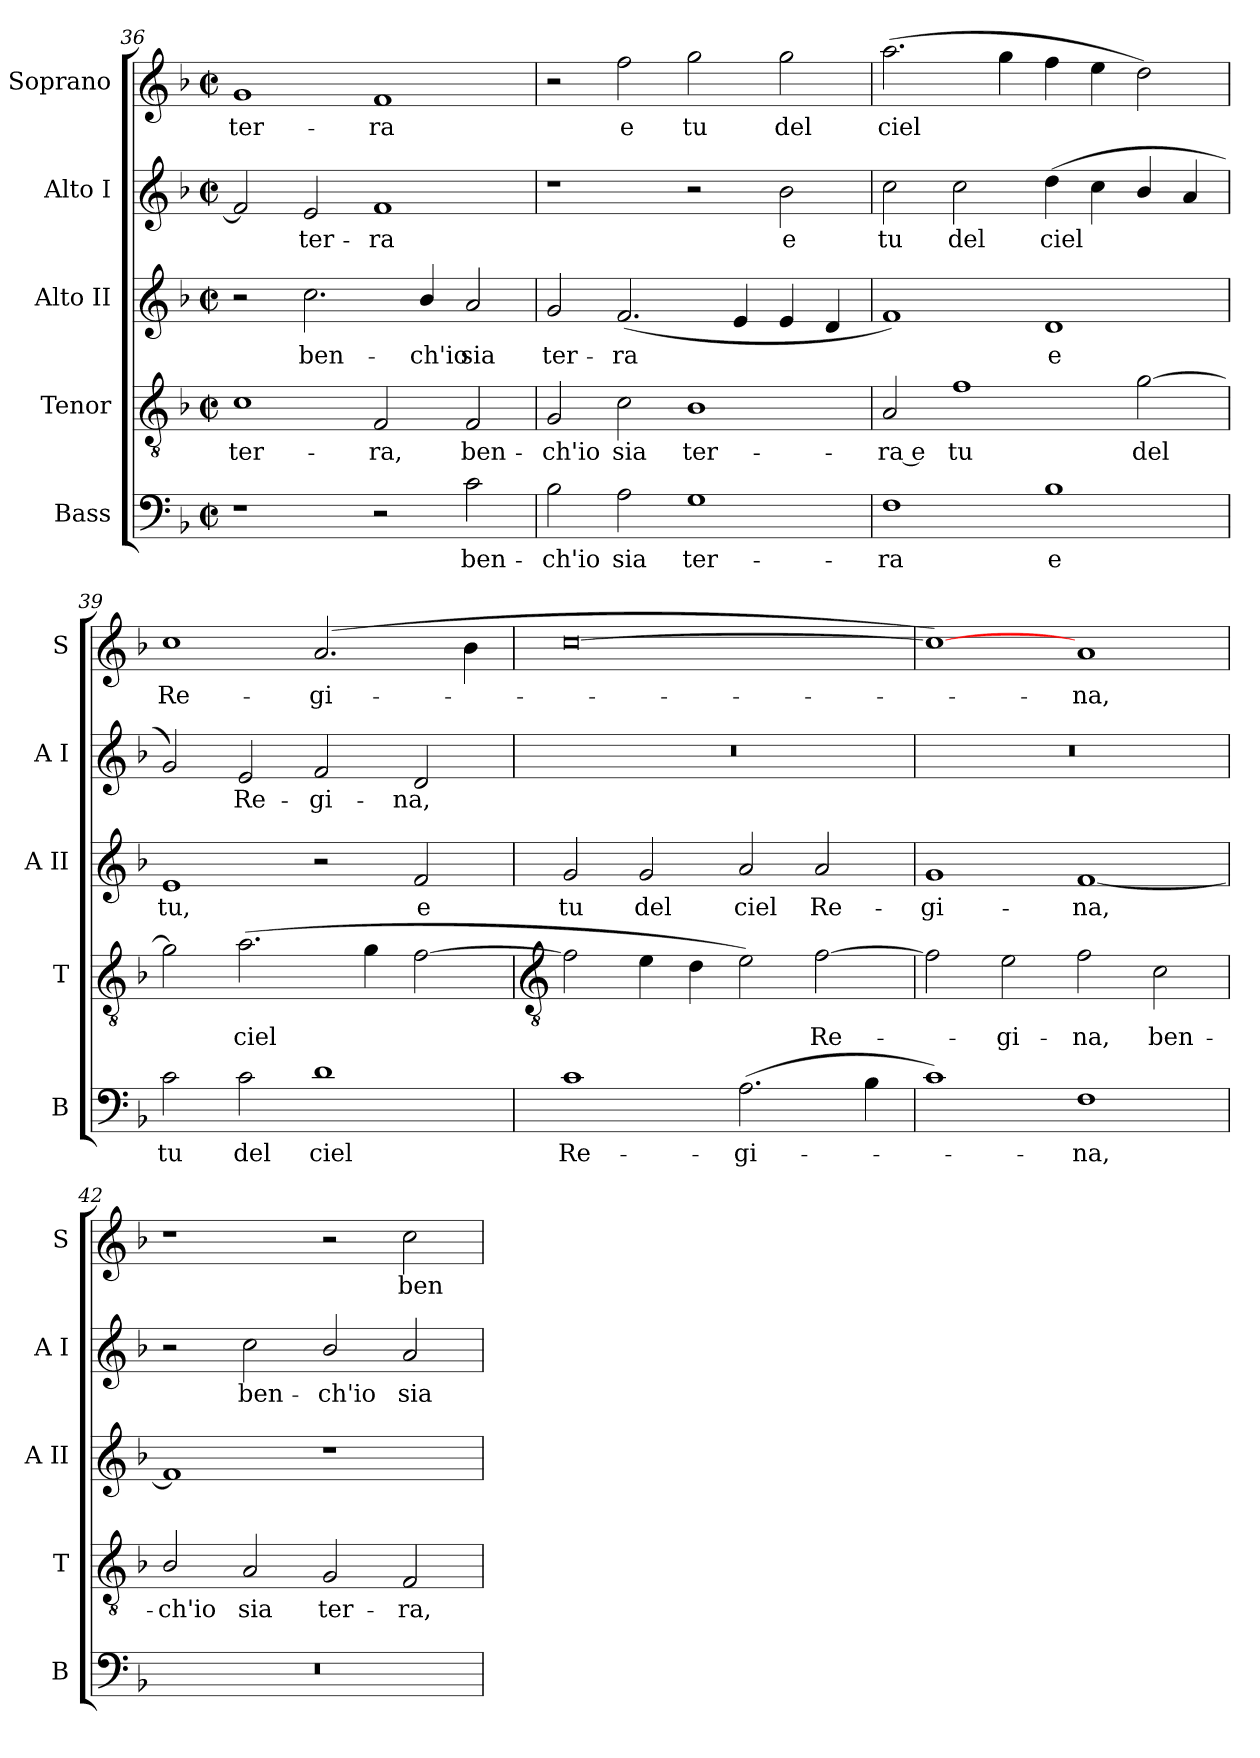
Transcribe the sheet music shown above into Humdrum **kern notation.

**kern	**text	**kern	**text	**kern	**text	**kern	**text	**kern	**text
*part5	*part5	*part4	*part4	*part3	*part3	*part2	*part2	*part1	*part1
*staff5	*staff5	*staff4	*staff4	*staff3	*staff3	*staff2	*staff2	*staff1	*staff1
*I"Bass	*	*I"Tenor	*	*I"Alto II	*	*I"Alto I	*	*I"Soprano	*
*I'B	*	*I'T	*	*I'A II	*	*I'A I	*	*I'S	*
*clefF4	*	*clefGv2	*	*clefG2	*	*clefG2	*	*clefG2	*
*k[b-]	*	*k[b-]	*	*k[b-]	*	*k[b-]	*	*k[b-]	*
*F:	*	*F:	*	*F:	*	*F:	*	*F:	*
*M4/2	*	*M4/2	*	*M4/2	*	*M4/2	*	*M4/2	*
*met(c|)	*	*met(c|)	*	*met(c|)	*	*met(c|)	*	*met(c|)	*
=36	=36	=36	=36	=36	=36	=36	=36	=36	=36
!	!	!	!LO:LY:b	!	!	!	!	!	!LO:LY:b
1r	.	1c	ter-	2r	.	2f]	.	1g	ter-
!	!	!	!	!	!LO:LY:b	!	!LO:LY:b	!	!
.	.	.	.	2.cc	ben-	2e	ter-	.	.
!	!	!	!LO:LY:b	!	!	!	!LO:LY:b	!	!LO:LY:b
2r	.	2F	-ra,	.	.	1f	-ra	1f	-ra
!	!	!	!	!	!LO:LY:b	!	!	!	!
.	.	.	.	4b-/	-ch'io	.	.	.	.
!	!LO:LY:b	!	!LO:LY:b	!	!LO:LY:b	!	!	!	!
2c	ben-	2F	ben-	2a	sia	.	.	.	.
=37	=37	=37	=37	=37	=37	=37	=37	=37	=37
!	!LO:LY:b	!	!LO:LY:b	!	!LO:LY:b	!	!	!	!
2B-	-ch'io	2G	-ch'io	2g	ter-	1r	.	2r	.
!	!LO:LY:b	!	!LO:LY:b	!	!LO:LY:b	!	!	!	!LO:LY:b
2A	sia	2c	sia	(<2.f	-ra	.	.	2ff	e
!	!LO:LY:b	!	!LO:LY:b	!	!	!	!	!	!LO:LY:b
1G	ter-	1B-	ter-	.	.	2r	.	2gg	tu
.	.	.	.	4e	.	.	.	.	.
!	!	!	!	!	!	!	!LO:LY:b	!	!LO:LY:b
.	.	.	.	4e	.	2b-	e	2gg	del
.	.	.	.	4d	.	.	.	.	.
=38	=38	=38	=38	=38	=38	=38	=38	=38	=38
!	!LO:LY:b	!	!LO:LY:b	!	!	!	!LO:LY:b	!	!LO:LY:b
1F	-ra	2A	-ra e	1f)	.	2cc	tu	(>2.aa	ciel
!	!	!	!LO:LY:b	!	!	!	!LO:LY:b	!	!
.	.	1f	tu	.	.	2cc	del	.	.
.	.	.	.	.	.	.	.	4gg	.
!	!LO:LY:b	!	!	!	!LO:LY:b	!	!LO:LY:b	!	!
1B-	e	.	.	1d	e	(>4dd	ciel	4ff	.
.	.	.	.	.	.	4cc	.	4ee	.
!	!	!	!LO:LY:b	!	!	!	!	!	!
.	.	[2g	del	.	.	4b-/	.	2dd)	.
.	.	.	.	.	.	4a	.	.	.
=39	=39	=39	=39	=39	=39	=39	=39	=39	=39
!	!LO:LY:b	!	!	!	!LO:LY:b	!	!	!	!LO:LY:b
2c	tu	2g]	.	1e	tu,	2g)	.	1cc	Re-
!	!LO:LY:b	!	!LO:LY:b	!	!	!	!LO:LY:b	!	!
2c	del	(>2.a	ciel	.	.	2e	Re-	.	.
!	!LO:LY:b	!	!	!	!	!	!LO:LY:b	!	!LO:LY:b
1d	ciel	.	.	2r	.	2f	-gi-	(>2.a	-gi-
.	.	4g	.	.	.	.	.	.	.
!	!	!	!	!	!LO:LY:b	!	!LO:LY:b	!	!
.	.	[2f	.	2f	e	2d	-na,	.	.
.	.	.	.	.	.	.	.	4b-	.
!!LO:LB:g=z
=40	=40	=40	=40	=40	=40	=40	=40	=40	=40
*	*	*clefGv2	*	*	*	*	*	*	*
!	!LO:LY:b	!	!	!	!LO:LY:b	!	!	!	!
1c	Re-	2f]	.	2g	tu	0r	.	[0cc	.
!	!	!	!	!	!LO:LY:b	!	!	!	!
.	.	4e	.	2g	del	.	.	.	.
.	.	4d	.	.	.	.	.	.	.
!	!LO:LY:b	!	!	!	!LO:LY:b	!	!	!	!
(>2.A	-gi-	2e)	.	2a	ciel	.	.	.	.
!	!	!	!LO:LY:b	!	!LO:LY:b	!	!	!	!
.	.	[2f	Re-	2a	Re-	.	.	.	.
4B-	.	.	.	.	.	.	.	.	.
=41	=41	=41	=41	=41	=41	=41	=41	=41	=41
!	!	!	!	!	!LO:LY:b	!	!	!	!
1c)	.	2f]	.	1g	-gi-	0r	.	1cc_)	.
!	!	!	!LO:LY:b	!	!	!	!	!	!
.	.	2e	gi-	.	.	.	.	.	.
!	!LO:LY:b	!	!LO:LY:b	!	!LO:LY:b	!	!	!	!LO:LY:b
1F	na,	2f	-na,	[1f	-na,	.	.	1a	na,
!	!	!	!LO:LY:b	!	!	!	!	!	!
.	.	2c	ben-	.	.	.	.	.	.
=42	=42	=42	=42	=42	=42	=42	=42	=42	=42
!	!	!	!LO:LY:b	!	!	!	!	!	!
0r	.	2B-/	-ch'io	1f]	.	2r	.	1r	.
!	!	!	!LO:LY:b	!	!	!	!LO:LY:b	!	!
.	.	2A	sia	.	.	2cc	ben-	.	.
!	!	!	!LO:LY:b	!	!	!	!LO:LY:b	!	!
.	.	2G	ter-	1r	.	2b-/	-ch'io	2r	.
!	!	!	!LO:LY:b	!	!	!	!LO:LY:b	!	!LO:LY:b
.	.	2F	-ra,	.	.	2a	sia	2cc	ben-
=	=	=	=	=	=	=	=	=	=
*-	*-	*-	*-	*-	*-	*-	*-	*-	*-
